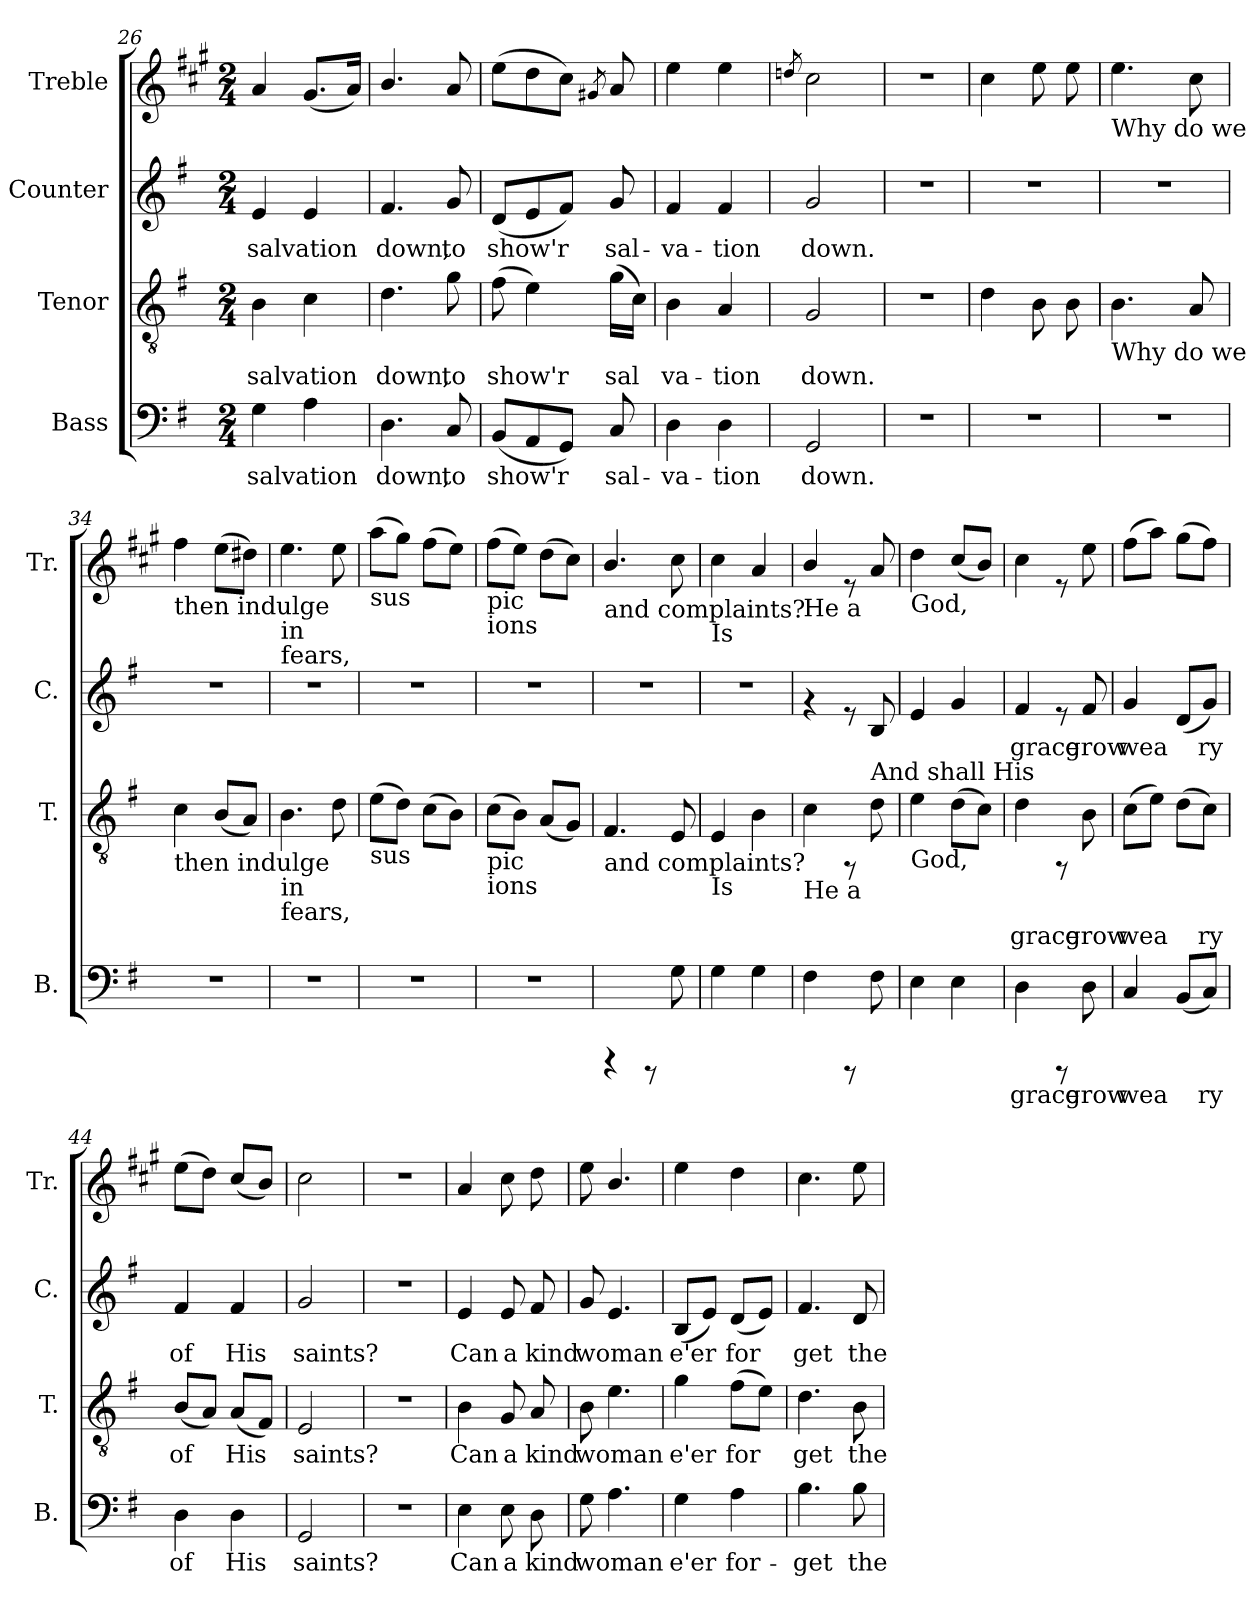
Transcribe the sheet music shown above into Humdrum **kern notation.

**kern	**text	**kern	**text	**kern	**text	**kern
*part4	*part4	*part3	*part3	*part2	*part2	*part1
*staff4	*staff4	*staff3	*staff3	*staff2	*staff2	*staff1
*I"Bass	*	*I"Tenor	*	*I"Counter	*	*I"Treble
*I'B.	*	*I'T.	*	*I'C.	*	*I'Tr.
*clefF4	*	*clefGv2	*	*clefG2	*	*clefG2
*	*	*	*	*	*	*ITrd1c2
*k[f#]	*	*k[f#]	*	*k[f#]	*	*k[f#]
*G:	*	*G:	*	*G:	*	*G:
*M2/4	*	*M2/4	*	*M2/4	*	*M2/4
=26	=26	=26	=26	=26	=26	=26
!	!LO:LY:a:cj	!	!LO:LY:a:cj	!	!LO:LY:b:cj	!
4G\	salvation	4B\	salvation	4e/	salvation	4g/
!	!LO:LY:a:cj	!	!LO:LY:a:cj	!	!LO:LY:b:cj	!
4A\	.	4c\	.	4e/	.	(<8.f#/L
.	.	.	.	.	.	16g/J)
!!LO:PB:g=z
=27	=27	=27	=27	=27	=27	=27
!	!LO:LY:a:cj	!	!LO:LY:a:cj	!	!LO:LY:b:cj	!
4.D\	down,	4.d\	down,	4.f#/	down,	4.a/
!	!LO:LY:a:cj	!	!LO:LY:a:cj	!	!LO:LY:b:cj	!
8C/	to	8g\	to	8g/	to	8g/
=28	=28	=28	=28	=28	=28	=28
!	!LO:LY:a:cj	!	!LO:LY:a:cj	!	!LO:LY:b:cj	!
(<8BB/L	show'r	(>8f#\	show'r	(<8d/L	show'r	(>8dd\L
!	!LO:LY:a:cj	!	!LO:LY:a:cj	!	!LO:LY:b:cj	!
8AA/	.	4e\)	.	8e/	.	8cc\
!	!LO:LY:a:cj	!	!	!	!LO:LY:b:cj	!
8GG/J)	.	.	.	8f#/J)	.	8b\J)
.	.	.	.	.	.	8qf#X/
!	!LO:LY:a:cj	!	!LO:LY:a:cj	!	!LO:LY:b:cj	!
8C/	sal-	(>16g\L	sal-	8g/	sal-	8g/
!	!	!	!LO:LY:a:cj	!	!	!
.	.	16c\J)	--	.	.	.
=29	=29	=29	=29	=29	=29	=29
!	!LO:LY:a:cj	!	!LO:LY:a:cj	!	!LO:LY:b:cj	!
4D\	-va-	4B\	-va-	4f#/	-va-	4dd\
!	!LO:LY:a:cj	!	!LO:LY:a:cj	!	!LO:LY:b:cj	!
4D\	-tion	4A/	-tion	4f#/	-tion	4dd\
=30	=30	=30	=30	=30	=30	=30
.	.	.	.	.	.	8qccn/
!	!LO:LY:a:cj	!	!LO:LY:a:cj	!	!LO:LY:b:cj	!
2GG/	down.	2G/	down.	2g/	down.	2b\
=31	=31	=31	=31	=31	=31	=31
2r	.	2r	.	2r	.	2r
=32	=32	=32	=32	=32	=32	=32
!	!	!	!LO:LY:a:cj	!	!	!
2r	.	4d\	.	2r	.	4b\
!	!	!	!LO:LY:a:cj	!	!	!
.	.	8B\	.	.	.	8dd\
!	!	!	!LO:LY:a:cj	!	!	!
.	.	8B\	.	.	.	8dd\
=33	=33	=33	=33	=33	=33	=33
!	!	!	!	!	!	!LO:TX:b:t=Why do we
!	!	!LO:TX:b:t=Why do we	!	!	!	!
!	!	!	!LO:LY:a:cj	!	!	!
2r	.	4.B\	.	2r	.	4.dd\
!	!	!	!LO:LY:a:cj	!	!	!
.	.	8A/	.	.	.	8b\
=34	=34	=34	=34	=34	=34	=34
!	!	!	!	!	!	!LO:TX:b:t=then indulge
!	!	!LO:TX:b:t=then indulge	!	!	!	!
!	!	!	!LO:LY:a:cj	!	!	!
2r	.	4c\	.	2r	.	4ee\
!	!	!	!LO:LY:a:cj	!	!	!
.	.	(<8B/L	.	.	.	(>8dd\L
!	!	!	!LO:LY:a:cj	!	!	!
.	.	8A/J)	.	.	.	8cc#X\J)
=35	=35	=35	=35	=35	=35	=35
!	!	!	!	!	!	!LO:TX:b:t=in
!	!	!	!	!	!	!LO:TX:b:t=fears,
!	!	!LO:TX:b:t=in	!	!	!	!
!	!	!LO:TX:b:t=fears,	!	!	!	!
!	!	!	!LO:LY:a:cj	!	!	!
2r	.	4.B\	.	2r	.	4.dd\
!	!	!	!LO:LY:a:cj	!	!	!
.	.	8d\	.	.	.	8dd\
=36	=36	=36	=36	=36	=36	=36
!	!	!	!	!	!	!LO:TX:b:t=sus
!	!	!LO:TX:b:t=sus	!	!	!	!
!	!	!	!LO:LY:a:cj	!	!	!
2r	.	(>8e\L	.	2r	.	(>8gg\L
!	!	!	!LO:LY:a:cj	!	!	!
.	.	8d\J)	.	.	.	8ff#\J)
!	!	!	!LO:LY:a:cj	!	!	!
.	.	(>8c\L	.	.	.	(>8ee\L
!	!	!	!LO:LY:a:cj	!	!	!
.	.	8B\J)	.	.	.	8dd\J)
=37	=37	=37	=37	=37	=37	=37
!	!	!	!	!	!	!LO:TX:b:t=pic
!	!	!	!	!	!	!LO:TX:b:t=ions
!	!	!LO:TX:b:t=pic	!	!	!	!
!	!	!LO:TX:b:t=ions	!	!	!	!
!	!	!	!LO:LY:a:cj	!	!	!
2r	.	(>8c\L	.	2r	.	(>8ee\L
!	!	!	!LO:LY:a:cj	!	!	!
.	.	8B\J)	.	.	.	8dd\J)
!	!	!	!LO:LY:a:cj	!	!	!
.	.	(<8A/L	.	.	.	(>8cc\L
!	!	!	!LO:LY:a:cj	!	!	!
.	.	8G/J)	.	.	.	8b\J)
=38	=38	=38	=38	=38	=38	=38
!	!	!	!	!	!	!LO:TX:b:t=and complaints?
!	!	!LO:TX:b:t=and complaints?	!	!	!	!
!	!	!	!LO:LY:a:cj	!	!	!
4rCCC	.	4.F#/	.	2r	.	4.a/
8rBBBB	.	.	.	.	.	.
!	!LO:LY:a:cj	!	!LO:LY:a:cj	!	!	!
8G\	.	8E/	.	.	.	8b\
=39	=39	=39	=39	=39	=39	=39
!	!	!	!	!	!	!LO:TX:b:t=Is
!	!	!LO:TX:b:t=Is	!	!	!	!
!	!LO:LY:a:cj	!	!LO:LY:a:cj	!	!	!
4G\	.	4E/	.	2r	.	4b\
!	!LO:LY:a:cj	!	!LO:LY:a:cj	!	!	!
4G\	.	4B\	.	.	.	4g/
=40	=40	=40	=40	=40	=40	=40
!	!	!	!	!	!	!LO:TX:b:t=He a
!	!	!LO:TX:b:t=He a	!	!	!	!
!	!LO:LY:a:cj	!	!LO:LY:a:cj	!	!	!
4F#\	.	4c\	.	4rf	.	4a/
8rBBBB	.	8rEE	.	8re	.	8re
!	!	!LO:TX:a:t=And shall His	!	!	!	!
!	!LO:LY:a:cj	!	!LO:LY:a:cj	!	!LO:LY:b:cj	!
8F#\	.	8d\	.	8B/	.	8g/
=41	=41	=41	=41	=41	=41	=41
!	!	!	!	!	!	!LO:TX:b:t=God,
!	!	!LO:TX:b:t=God,	!	!	!	!
!	!LO:LY:a:cj	!	!LO:LY:a:cj	!	!LO:LY:b:cj	!
4E\	.	4e\	.	4e/	.	4cc\
!	!LO:LY:a:cj	!	!LO:LY:a:cj	!	!LO:LY:b:cj	!
4E\	.	(>8d\L	.	4g/	.	(<8b/L
!	!	!	!LO:LY:a:cj	!	!	!
.	.	8c\J)	.	.	.	8a/J)
!!LO:LB:g=z
=42	=42	=42	=42	=42	=42	=42
!	!LO:LY:a:cj	!	!LO:LY:a:cj	!	!LO:LY:b:cj	!
4D\	grace	4d\	grace	4f#/	grace	4b\
8rBBBB	.	8rEE	.	8re	.	8re
!	!LO:LY:a:cj	!	!LO:LY:a:cj	!	!LO:LY:b:cj	!
8D\	grow	8B\	grow	8f#/	grow	8dd\
=43	=43	=43	=43	=43	=43	=43
!	!LO:LY:a:cj	!	!LO:LY:a:cj	!	!LO:LY:b:cj	!
4C/	wea-	(>8c\L	wea-	4g/	wea-	(>8ee\L
!	!	!	!LO:LY:a:cj	!	!	!
.	.	8e\J)	--	.	.	8gg\J)
!	!LO:LY:a:cj	!	!LO:LY:a:cj	!	!LO:LY:b:cj	!
(<8BB/L	--	(>8d\L	--	(<8d/L	--	(>8ff#\L
!	!LO:LY:a:cj	!	!LO:LY:a:cj	!	!LO:LY:b:cj	!
8C/J)	-ry	8c\J)	-ry	8g/J)	-ry	8ee\J)
=44	=44	=44	=44	=44	=44	=44
!	!LO:LY:a:cj	!	!LO:LY:a:cj	!	!LO:LY:b:cj	!
4D\	of	(<8B/L	of	4f#/	of	(>8dd\L
!	!	!	!LO:LY:a:cj	!	!	!
.	.	8A/J)	.	.	.	8cc\J)
!	!LO:LY:a:cj	!	!LO:LY:a:cj	!	!LO:LY:b:cj	!
4D\	His	(<8A/L	His	4f#/	His	(<8b/L
!	!	!	!LO:LY:a:cj	!	!	!
.	.	8F#/J)	.	.	.	8a/J)
=45	=45	=45	=45	=45	=45	=45
!	!LO:LY:a:cj	!	!LO:LY:a:cj	!	!LO:LY:b:cj	!
2GG/	saints?	2E/	saints?	2g/	saints?	2b\
=46	=46	=46	=46	=46	=46	=46
2r	.	2r	.	2r	.	2r
=47	=47	=47	=47	=47	=47	=47
!	!LO:LY:a:cj	!	!LO:LY:a:cj	!	!LO:LY:b:cj	!
4E\	Can	4B\	Can	4e/	Can	4g/
!	!LO:LY:a:cj	!	!LO:LY:a:cj	!	!LO:LY:b:cj	!
8E\	a	8G/	a	8e/	a	8b\
!	!LO:LY:a:cj	!	!LO:LY:a:cj	!	!LO:LY:b:cj	!
8D\	kind	8A/	kind	8f#/	kind	8cc\
=48	=48	=48	=48	=48	=48	=48
!	!LO:LY:a:cj	!	!LO:LY:a:cj	!	!LO:LY:b:cj	!
8G\	woman	8B\	woman	8g/	woman	8dd\
!	!LO:LY:a:cj	!	!LO:LY:a:cj	!	!LO:LY:b:cj	!
4.A\	.	4.e\	.	4.e/	.	4.a/
=49	=49	=49	=49	=49	=49	=49
!	!LO:LY:a:cj	!	!LO:LY:a:cj	!	!LO:LY:b:cj	!
4G\	e'er	4g\	e'er	(<8B/L	e'er	4dd\
!	!	!	!	!	!LO:LY:b:cj	!
.	.	.	.	8e/J)	.	.
!	!LO:LY:a:cj	!	!LO:LY:a:cj	!	!LO:LY:b:cj	!
4A\	for-	(>8f#\L	for-	(<8d/L	for-	4cc\
!	!	!	!LO:LY:a:cj	!	!LO:LY:b:cj	!
.	.	8e\J)	--	8e/J)	--	.
=50	=50	=50	=50	=50	=50	=50
!	!LO:LY:a:cj	!	!LO:LY:a:cj	!	!LO:LY:b:cj	!
4.B\	-get	4.d\	-get	4.f#/	-get	4.b\
!	!LO:LY:a:cj	!	!LO:LY:a:cj	!	!LO:LY:b:cj	!
8B\	the	8B\	the	8d/	the	8dd\
=	=	=	=	=	=	=
*-	*-	*-	*-	*-	*-	*-
